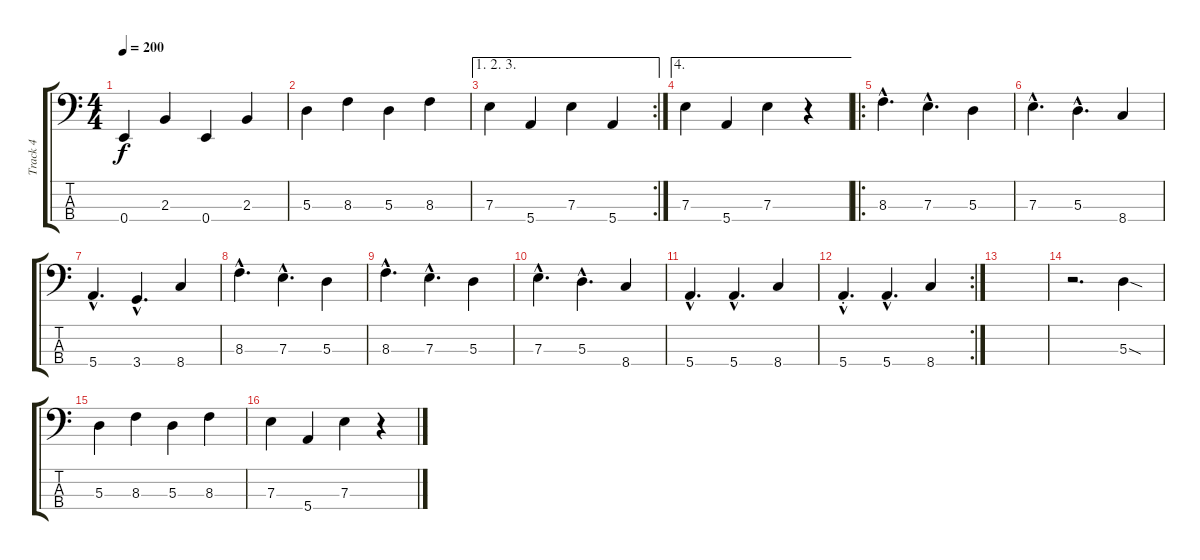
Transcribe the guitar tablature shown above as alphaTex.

\track ("Track 4" "Track 4") {instrument electricbassfinger}
\staff {score tabs}
\tuning (G2 D2 A1 E1) {hide}
\ts (4 4)
\tempo 200
\clef f4
\ks c
0.4.4{dy f} 2.3.4 0.4.4 2.3.4 |
5.3.4 8.3.4 5.3.4 8.3.4 |
\ae (1 2 3)
\rc 2
7.3.4 5.4.4 7.3.4 5.4.4 |
\ae 4
7.3.4 5.4.4 7.3.4 r.4 |
\ro
8.3{hac}.4{d} 7.3{hac}.4{d} 5.3.4 |
7.3{hac}.4{d} 5.3{hac}.4{d} 8.4.4 |
5.4{hac}.4{d} 3.4{hac}.4{d} 8.4.4 |
8.3{hac}.4{d} 7.3{hac}.4{d} 5.3.4 |
8.3{hac}.4{d} 7.3{hac}.4{d} 5.3.4 |
7.3{hac}.4{d} 5.3{hac}.4{d} 8.4.4 |
5.4{hac}.4{d} 5.4{hac}.4{d} 8.4.4 |
\rc 2
5.4{hac st}.4{d} 5.4{hac}.4{d} 8.4.4 |
|
r.2{d} 5.3{sod}.4 |
5.3.4 8.3.4 5.3.4 8.3.4 |
7.3.4 5.4.4 7.3.4 r.4
